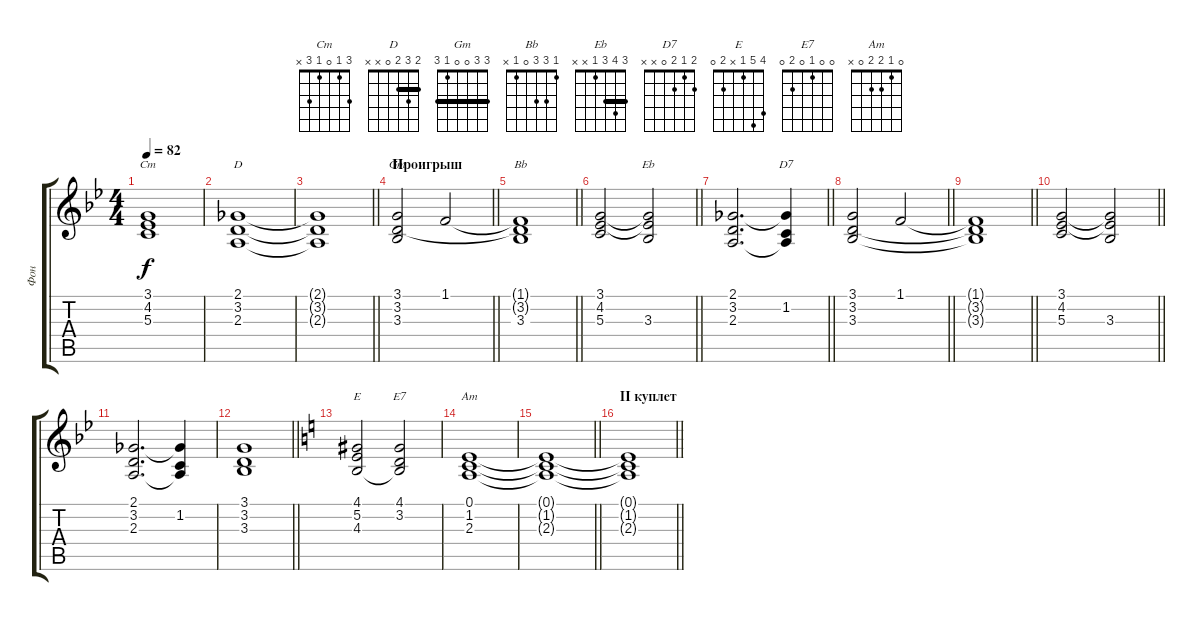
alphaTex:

\track ("Фон" "Фон") {instrument pad2warm}
\staff {score tabs}
\tuning (E4 B3 G3 D3 A2 E2) {hide}
\chord ("Cm" 3 1 0 1 3 x)
\chord ("D" 2 3 2 0 x x) {barre 2}
\chord ("Gm" 3 3 0 0 1 3) {barre 3}
\chord ("Bb" 1 3 3 0 1 x)
\chord ("Eb" 3 4 3 1 x x) {barre 3}
\chord ("D7" 2 1 2 0 x x)
\chord ("E" 4 5 1 x 2 0)
\chord ("E7" 0 0 1 0 2 0)
\chord ("Am" 0 1 2 2 0 x)
\ts (4 4)
\tempo 82
\clef g2
\ks gminor
(3.1{t} 4.2{t} 5.3).1{ch "Cm" dy f} |
(2.1 3.2 2.3).1{ch "D"} |
\barLineRight lightlight
(2.1{t} 3.2{t} 2.3{t}).1 |
\section ("" "Проигрыш")
\barLineRight lightlight
(3.1 3.2 3.3).2{ch "Gm"} 1.1.2 |
\barLineRight lightlight
(1.1{t} 3.2{t} 3.3).1{ch "Bb"} |
\barLineRight lightlight
(3.1 4.2 5.3).2 (3.1{t} 4.2{t} 3.3).2{ch "Eb"} |
\barLineRight lightlight
(2.1 3.2 2.3).2{d} (2.1{t} 1.2 2.3{t}).4{ch "D7"} |
\barLineRight lightlight
(3.1 3.2 3.3).2 1.1.2 |
\barLineRight lightlight
(1.1{t} 3.2{t} 3.3{t}).1 |
\barLineRight lightlight
(3.1 4.2 5.3).2 (3.1{t} 4.2{t} 3.3).2 |
(2.1 3.2 2.3).2{d} (2.1{t} 1.2 2.3{t}).4 |
\barLineRight lightlight
(3.1 3.2 3.3).1 |
\section ("" "")
\ks aminor
(4.1 5.2 4.3).2{ch "E"} (4.1 3.2 4.3{t}).2{ch "E7"} |
(0.1 1.2 2.3).1{ch "Am"} |
\barLineRight lightlight
(0.1{t} 1.2{t} 2.3{t}).1 |
\section ("" "II куплет")
\barLineRight lightlight
(0.1{t} 1.2{t} 2.3{t}).1
